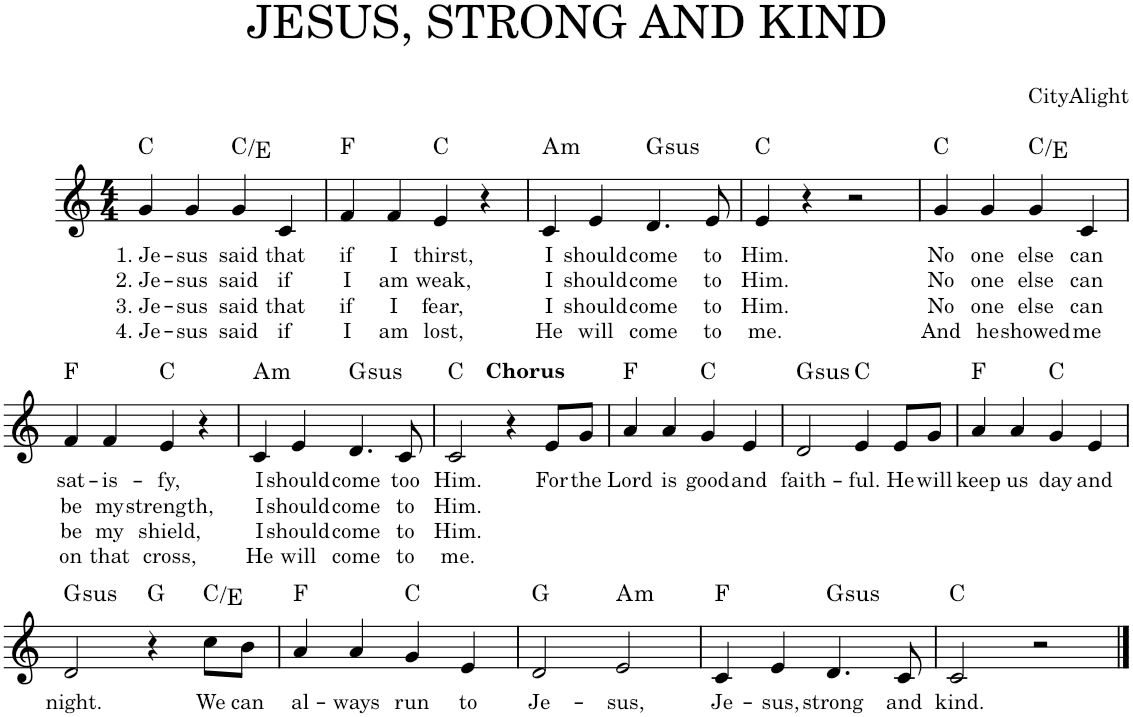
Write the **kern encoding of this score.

**kern	**text	**text	**text	**text	**harte
*part1	*part1	*part1	*part1	*part1	*part1
*staff1	*staff1	*staff1	*staff1	*staff1	*
*I"Piano	*	*	*	*	*
*I'Pno.	*	*	*	*	*
*clefG2	*	*	*	*	*
*k[]	*	*	*	*	*
*M4/4	*	*	*	*	*
=1	=1	=1	=1	=1	=1
!	!LO:LY:b	!LO:LY:b	!LO:LY:b	!LO:LY:b	!
4g/	1. Je-	2. Je-	3. Je-	4. Je-	C:maj
!	!LO:LY:b	!LO:LY:b	!LO:LY:b	!LO:LY:b	!
4g/	-sus	-sus	-sus	-sus	.
!	!LO:LY:b	!LO:LY:b	!LO:LY:b	!LO:LY:b	!
4g/	said	said	said	said	C:maj/3
!	!LO:LY:b	!LO:LY:b	!LO:LY:b	!LO:LY:b	!
4c/	that	if	that	if	.
=2	=2	=2	=2	=2	=2
!	!LO:LY:b	!LO:LY:b	!LO:LY:b	!LO:LY:b	!
4f/	if	I	if	I	F:maj
!	!LO:LY:b	!LO:LY:b	!LO:LY:b	!LO:LY:b	!
4f/	I	am	I	am	.
!	!LO:LY:b	!LO:LY:b	!LO:LY:b	!LO:LY:b	!
4e/	thirst,	weak,	fear,	lost,	C:maj
4r	.	.	.	.	.
=3	=3	=3	=3	=3	=3
!	!LO:LY:b	!LO:LY:b	!LO:LY:b	!LO:LY:b	!LO:H:kt=m
4c/	I	I	I	He	A:min
!	!LO:LY:b	!LO:LY:b	!LO:LY:b	!LO:LY:b	!
4e/	should	should	should	will	.
!	!LO:LY:b	!LO:LY:b	!LO:LY:b	!LO:LY:b	!LO:H:kt=sus
4.d/	come	come	come	come	G:sus4
!	!LO:LY:b	!LO:LY:b	!LO:LY:b	!LO:LY:b	!
8e/	to	to	to	to	.
=4	=4	=4	=4	=4	=4
!	!LO:LY:b	!LO:LY:b	!LO:LY:b	!LO:LY:b	!
4e/	Him.	Him.	Him.	me.	C:maj
4r	.	.	.	.	.
2r	.	.	.	.	.
=5	=5	=5	=5	=5	=5
!	!LO:LY:b	!LO:LY:b	!LO:LY:b	!LO:LY:b	!
4g/	No	No	No	And	C:maj
!	!LO:LY:b	!LO:LY:b	!LO:LY:b	!LO:LY:b	!
4g/	one	one	one	he	.
!	!LO:LY:b	!LO:LY:b	!LO:LY:b	!LO:LY:b	!
4g/	else	else	else	showed	C:maj/3
!	!LO:LY:b	!LO:LY:b	!LO:LY:b	!LO:LY:b	!
4c/	can	can	can	me	.
!!LO:LB:g=z
=6	=6	=6	=6	=6	=6
!	!LO:LY:b	!LO:LY:b	!LO:LY:b	!LO:LY:b	!
4f/	sat-	be	be	on	F:maj
!	!LO:LY:b	!LO:LY:b	!LO:LY:b	!LO:LY:b	!
4f/	-is-	my	my	that	.
!	!LO:LY:b	!LO:LY:b	!LO:LY:b	!LO:LY:b	!
4e/	-fy,	strength,	shield,	cross,	C:maj
4r	.	.	.	.	.
=7	=7	=7	=7	=7	=7
!	!LO:LY:b	!LO:LY:b	!LO:LY:b	!LO:LY:b	!LO:H:kt=m
4c/	I	I	I	He	A:min
!	!LO:LY:b	!LO:LY:b	!LO:LY:b	!LO:LY:b	!
4e/	should	should	should	will	.
!	!LO:LY:b	!LO:LY:b	!LO:LY:b	!LO:LY:b	!LO:H:kt=sus
4.d/	come	come	come	come	G:sus4
!	!LO:LY:b	!LO:LY:b	!LO:LY:b	!LO:LY:b	!
8c/	too	to	to	to	.
=8	=8	=8	=8	=8	=8
!	!LO:LY:b	!LO:LY:b	!LO:LY:b	!LO:LY:b	!
2c/	Him.	Him.	Him.	me.	C:maj
4r	.	.	.	.	.
!LO:TX:a:B:t=Chorus	!	!	!	!	!
!	!LO:LY:b	!	!	!	!
8e/L	For	.	.	.	.
!	!LO:LY:b	!	!	!	!
8g/J	the	.	.	.	.
=9	=9	=9	=9	=9	=9
!	!LO:LY:b	!	!	!	!
4a/	Lord	.	.	.	F:maj
!	!LO:LY:b	!	!	!	!
4a/	is	.	.	.	.
!	!LO:LY:b	!	!	!	!
4g/	good	.	.	.	C:maj
!	!LO:LY:b	!	!	!	!
4e/	and	.	.	.	.
=10	=10	=10	=10	=10	=10
!	!LO:LY:b	!	!	!	!LO:H:kt=sus
2d/	faith-	.	.	.	G:sus4
!	!LO:LY:b	!	!	!	!
4e/	-ful.	.	.	.	C:maj
!	!LO:LY:b	!	!	!	!
8e/L	He	.	.	.	.
!	!LO:LY:b	!	!	!	!
8g/J	will	.	.	.	.
=11	=11	=11	=11	=11	=11
!	!LO:LY:b	!	!	!	!
4a/	keep	.	.	.	F:maj
!	!LO:LY:b	!	!	!	!
4a/	us	.	.	.	.
!	!LO:LY:b	!	!	!	!
4g/	day	.	.	.	C:maj
!	!LO:LY:b	!	!	!	!
4e/	and	.	.	.	.
!!LO:LB:g=z
=12	=12	=12	=12	=12	=12
!	!LO:LY:b	!	!	!	!LO:H:kt=sus
2d/	night.	.	.	.	G:sus4
4r	.	.	.	.	G:maj
!	!LO:LY:b	!	!	!	!
8cc\L	We	.	.	.	C:maj/3
!	!LO:LY:b	!	!	!	!
8b\J	can	.	.	.	.
=13	=13	=13	=13	=13	=13
!	!LO:LY:b	!	!	!	!
4a/	al-	.	.	.	F:maj
!	!LO:LY:b	!	!	!	!
4a/	-ways	.	.	.	.
!	!LO:LY:b	!	!	!	!
4g/	run	.	.	.	C:maj
!	!LO:LY:b	!	!	!	!
4e/	to	.	.	.	.
=14	=14	=14	=14	=14	=14
!	!LO:LY:b	!	!	!	!
2d/	Je-	.	.	.	G:maj
!	!LO:LY:b	!	!	!	!LO:H:kt=m
2e/	-sus,	.	.	.	A:min
=15	=15	=15	=15	=15	=15
!	!LO:LY:b	!	!	!	!
4c/	Je-	.	.	.	F:maj
!	!LO:LY:b	!	!	!	!
4e/	-sus,	.	.	.	.
!	!LO:LY:b	!	!	!	!LO:H:kt=sus
4.d/	strong	.	.	.	G:sus4
!	!LO:LY:b	!	!	!	!
8c/	and	.	.	.	.
=16	=16	=16	=16	=16	=16
!	!LO:LY:b	!	!	!	!
2c/	kind.	.	.	.	C:maj
2r	.	.	.	.	.
==	==	==	==	==	==
*-	*-	*-	*-	*-	*-
